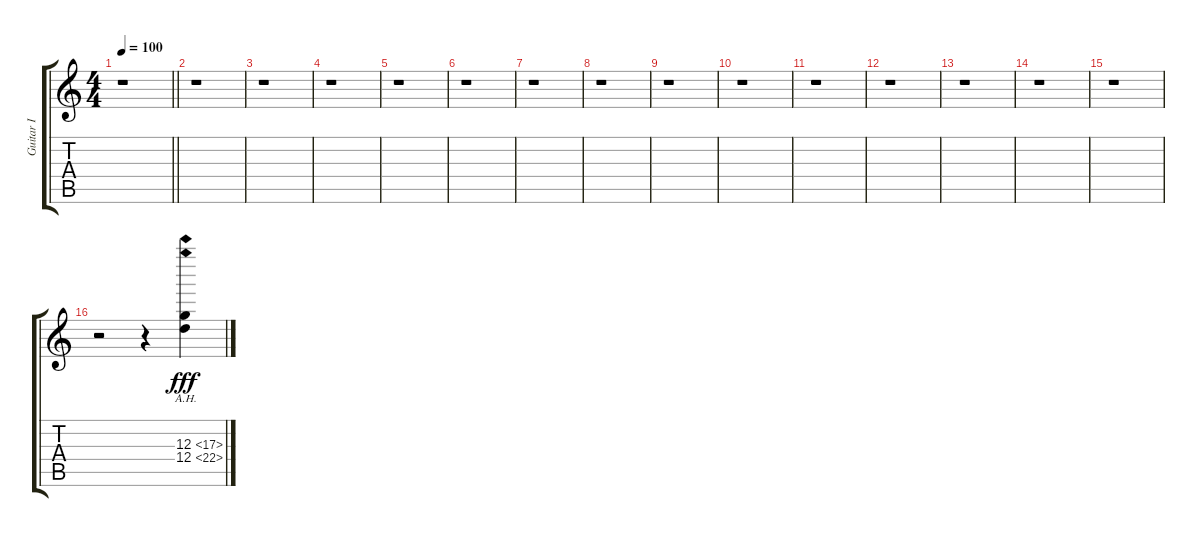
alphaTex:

\track ("Guitar I" "Guitar I") {instrument electricguitarclean}
\staff {score tabs}
\tuning (E4 B3 G3 D3 A2 E2) {hide}
\ts (4 4)
\tempo 100
\clef g2
\barLineRight lightlight
\ks c
r.1{dy fff instrument electricguitarclean} |
r.1 |
r.1 |
r.1 |
r.1 |
r.1 |
r.1 |
r.1 |
r.1 |
r.1 |
r.1 |
r.1 |
r.1 |
r.1 |
r.1 |
r.2 r.4 (12.3{ah 5} 12.4{ah 10}).4
